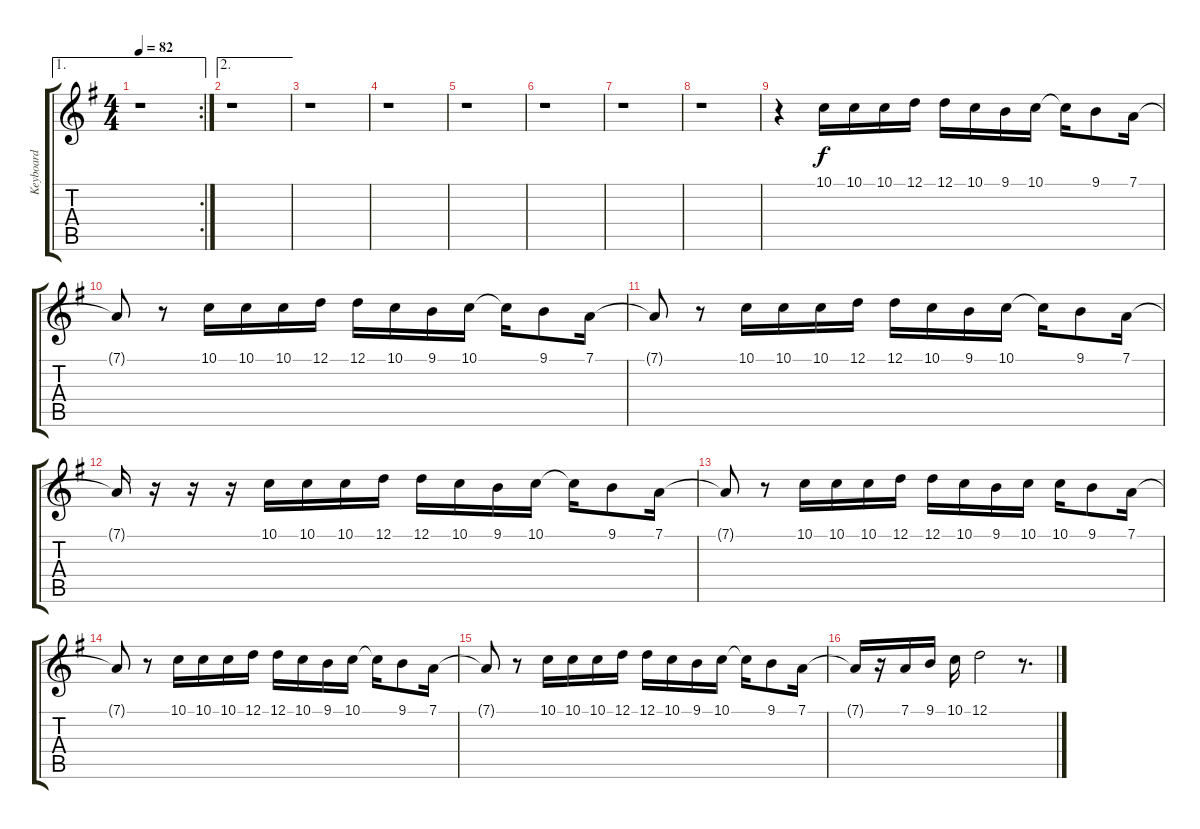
\track ("Keyboard" "Keyboard") {instrument stringensemble1}
\staff {score tabs}
\tuning (D4 A3 Gb3 D3 A2 D2) {hide}
\ae 1
\rc 2
\ts (4 4)
\tempo 82
\clef g2
\ks g
r.1{dy f} |
\ae 2
r.1 |
r.1 |
r.1 |
r.1 |
r.1 |
r.1 |
r.1 |
r.4 10.1.16 10.1.16 10.1.16 12.1.16 12.1.16 10.1.16 9.1.16 10.1.16 10.1{t}.16 9.1.8 7.1.16 |
7.1{t}.8 r.8 10.1.16 10.1.16 10.1.16 12.1.16 12.1.16 10.1.16 9.1.16 10.1.16 10.1{t}.16 9.1.8 7.1.16 |
7.1{t}.8 r.8 10.1.16 10.1.16 10.1.16 12.1.16 12.1.16 10.1.16 9.1.16 10.1.16 10.1{t}.16 9.1.8 7.1.16 |
7.1{t}.16 r.16 r.16 r.16 10.1.16 10.1.16 10.1.16 12.1.16 12.1.16 10.1.16 9.1.16 10.1.16 10.1{t}.16 9.1.8 7.1.16 |
7.1{t}.8 r.8 10.1.16 10.1.16 10.1.16 12.1.16 12.1.16 10.1.16 9.1.16 10.1.16 10.1.16 9.1.8 7.1.16 |
7.1{t}.8 r.8 10.1.16 10.1.16 10.1.16 12.1.16 12.1.16 10.1.16 9.1.16 10.1.16 10.1{t}.16 9.1.8 7.1.16 |
7.1{t}.8 r.8 10.1.16 10.1.16 10.1.16 12.1.16 12.1.16 10.1.16 9.1.16 10.1.16 10.1{t}.16 9.1.8 7.1.16 |
7.1{t}.16 r.16 7.1.16 9.1.16 10.1.16 12.1.2 r.8{d}
